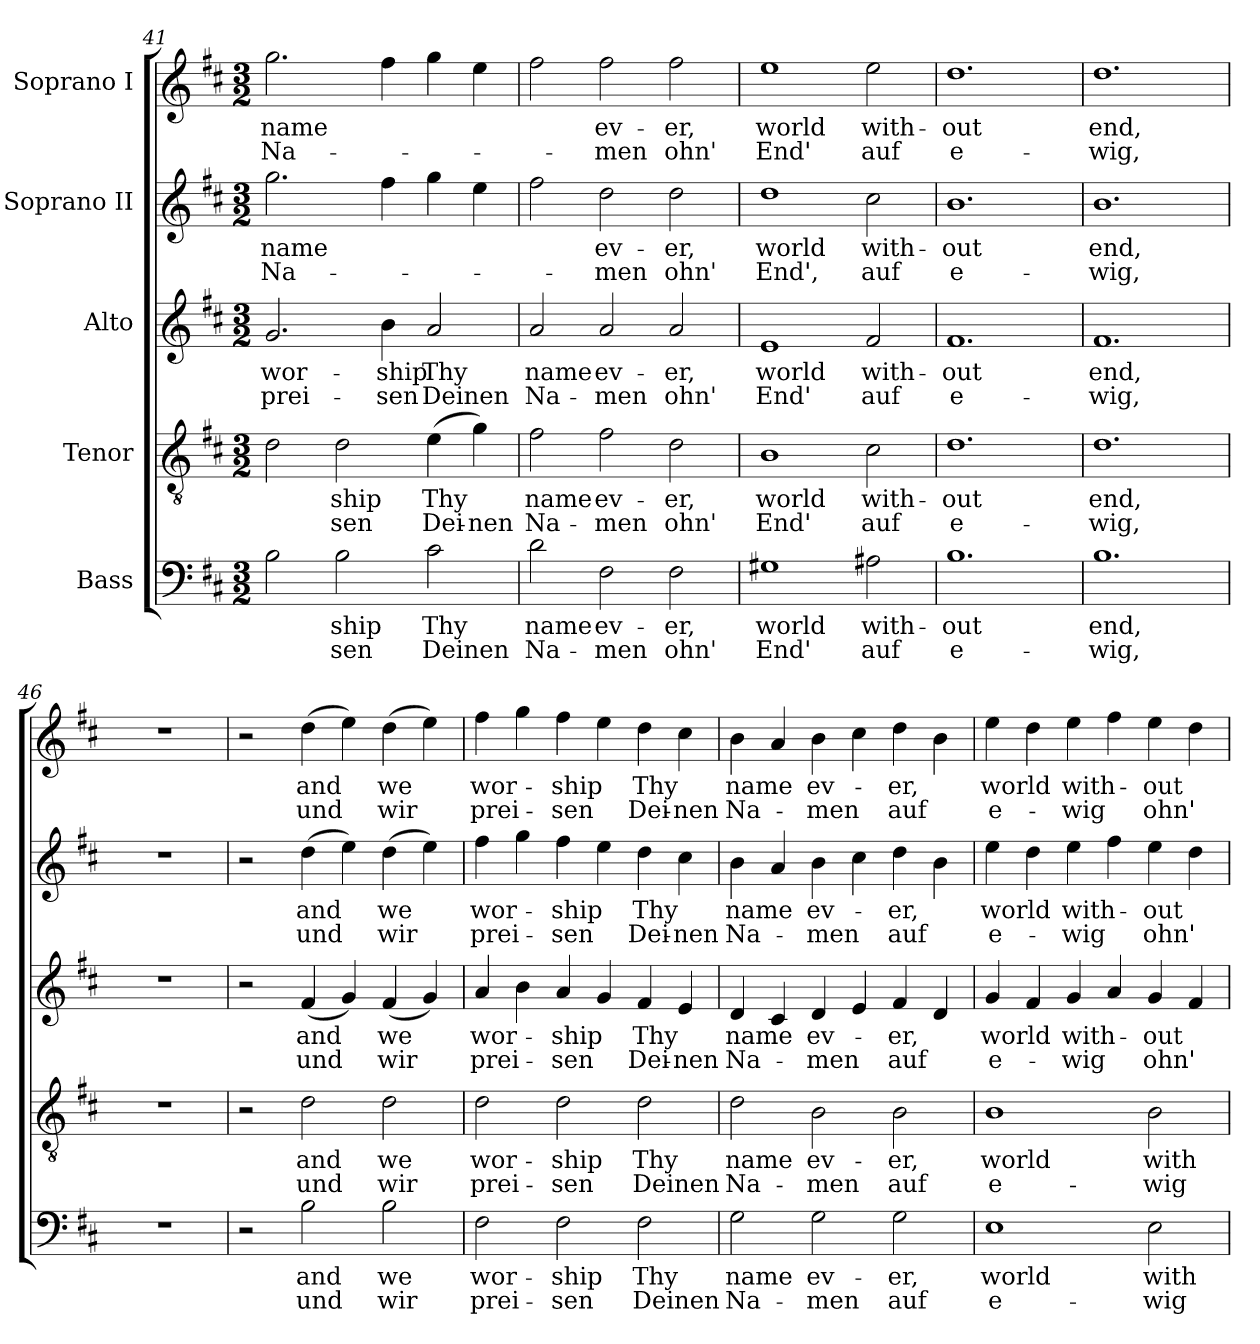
**kern	**text	**text	**kern	**text	**text	**kern	**text	**text	**kern	**text	**text	**kern	**text	**text
*part5	*part5	*part5	*part4	*part4	*part4	*part3	*part3	*part3	*part2	*part2	*part2	*part1	*part1	*part1
*staff5	*staff5	*staff5	*staff4	*staff4	*staff4	*staff3	*staff3	*staff3	*staff2	*staff2	*staff2	*staff1	*staff1	*staff1
*I"Bass	*	*	*I"Tenor	*	*	*I"Alto	*	*	*I"Soprano II	*	*	*I"Soprano I	*	*
*clefF4	*	*	*clefGv2	*	*	*clefG2	*	*	*clefG2	*	*	*clefG2	*	*
*k[f#c#]	*	*	*k[f#c#]	*	*	*k[f#c#]	*	*	*k[f#c#]	*	*	*k[f#c#]	*	*
*D:	*	*	*D:	*	*	*D:	*	*	*D:	*	*	*D:	*	*
*M3/2	*	*	*M3/2	*	*	*M3/2	*	*	*M3/2	*	*	*M3/2	*	*
=41	=41	=41	=41	=41	=41	=41	=41	=41	=41	=41	=41	=41	=41	=41
!	!	!	!	!	!	!	!LO:LY:b	!LO:LY:b	!	!LO:LY:b	!LO:LY:b	!	!LO:LY:b	!LO:LY:b
2B\	.	.	2d\	.	.	2.g/	wor-	prei-	2.gg\	name	Na-	2.gg\	name	Na-
!	!LO:LY:b	!LO:LY:b	!	!LO:LY:b	!LO:LY:b	!	!	!	!	!	!	!	!	!
2B\	-ship	-sen	2d\	-ship	-sen	.	.	.	.	.	.	.	.	.
!	!	!	!	!	!	!	!LO:LY:b	!LO:LY:b	!	!	!	!	!	!
.	.	.	.	.	.	4b\	-ship	-sen	4ff#\	.	.	4ff#\	.	.
!	!LO:LY:b	!LO:LY:b	!	!LO:LY:b	!LO:LY:b	!	!LO:LY:b	!LO:LY:b	!	!	!	!	!	!
2c#\	Thy	Deinen	(>4e\	Thy	Dei-	2a/	Thy	Deinen	4gg\	.	.	4gg\	.	.
!	!	!	!	!	!LO:LY:b	!	!	!	!	!	!	!	!	!
.	.	.	4g\)	.	-nen	.	.	.	4ee\	.	.	4ee\	.	.
=42	=42	=42	=42	=42	=42	=42	=42	=42	=42	=42	=42	=42	=42	=42
!	!LO:LY:b	!LO:LY:b	!	!LO:LY:b	!LO:LY:b	!	!LO:LY:b	!LO:LY:b	!	!	!	!	!	!
2d\	name	Na-	2f#\	name	Na-	2a/	name	Na-	2ff#\	.	.	2ff#\	.	.
!	!LO:LY:b	!LO:LY:b	!	!LO:LY:b	!LO:LY:b	!	!LO:LY:b	!LO:LY:b	!	!LO:LY:b	!LO:LY:b	!	!LO:LY:b	!LO:LY:b
2F#\	ev-	-men	2f#\	ev-	-men	2a/	ev-	-men	2dd\	ev-	-men	2ff#\	ev-	-men
!	!LO:LY:b	!LO:LY:b	!	!LO:LY:b	!LO:LY:b	!	!LO:LY:b	!LO:LY:b	!	!LO:LY:b	!LO:LY:b	!	!LO:LY:b	!LO:LY:b
2F#\	-er,	ohn'	2d\	-er,	ohn'	2a/	-er,	ohn'	2dd\	-er,	ohn'	2ff#\	-er,	ohn'
=43	=43	=43	=43	=43	=43	=43	=43	=43	=43	=43	=43	=43	=43	=43
!	!LO:LY:b	!LO:LY:b	!	!LO:LY:b	!LO:LY:b	!	!LO:LY:b	!LO:LY:b	!	!LO:LY:b	!LO:LY:b	!	!LO:LY:b	!LO:LY:b
1G#X	world	End'	1B	world	End'	1e	world	End'	1dd	world	End',	1ee	world	End'
!	!LO:LY:b	!LO:LY:b	!	!LO:LY:b	!LO:LY:b	!	!LO:LY:b	!LO:LY:b	!	!LO:LY:b	!LO:LY:b	!	!LO:LY:b	!LO:LY:b
2A#X\	with-	auf	2c#\	with-	auf	2f#/	with-	auf	2cc#\	with-	auf	2ee\	with-	auf
!!LO:PB:g=z
=44	=44	=44	=44	=44	=44	=44	=44	=44	=44	=44	=44	=44	=44	=44
!	!LO:LY:b	!LO:LY:b	!	!LO:LY:b	!LO:LY:b	!	!LO:LY:b	!LO:LY:b	!	!LO:LY:b	!LO:LY:b	!	!LO:LY:b	!LO:LY:b
1.B	-out	e-	1.d	-out	e-	1.f#	-out	e-	1.b	-out	e-	1.dd	-out	e-
=45	=45	=45	=45	=45	=45	=45	=45	=45	=45	=45	=45	=45	=45	=45
!	!LO:LY:b	!LO:LY:b	!	!LO:LY:b	!LO:LY:b	!	!LO:LY:b	!LO:LY:b	!	!LO:LY:b	!LO:LY:b	!	!LO:LY:b	!LO:LY:b
1.B	end,	-wig,	1.d	end,	-wig,	1.f#	end,	-wig,	1.b	end,	-wig,	1.dd	end,	-wig,
=46	=46	=46	=46	=46	=46	=46	=46	=46	=46	=46	=46	=46	=46	=46
1.r	.	.	1.r	.	.	1.r	.	.	1.r	.	.	1.r	.	.
=47	=47	=47	=47	=47	=47	=47	=47	=47	=47	=47	=47	=47	=47	=47
2r	.	.	2r	.	.	2r	.	.	2r	.	.	2r	.	.
!	!LO:LY:b	!LO:LY:b	!	!LO:LY:b	!LO:LY:b	!	!LO:LY:b	!LO:LY:b	!	!LO:LY:b	!LO:LY:b	!	!LO:LY:b	!LO:LY:b
2B\	and	und	2d\	and	und	(<4f#/	and	und	(>4dd\	and	und	(>4dd\	and	und
.	.	.	.	.	.	4g/)	.	.	4ee\)	.	.	4ee\)	.	.
!	!LO:LY:b	!LO:LY:b	!	!LO:LY:b	!LO:LY:b	!	!LO:LY:b	!LO:LY:b	!	!LO:LY:b	!LO:LY:b	!	!LO:LY:b	!LO:LY:b
2B\	we	wir	2d\	we	wir	(<4f#/	we	wir	(>4dd\	we	wir	(>4dd\	we	wir
.	.	.	.	.	.	4g/)	.	.	4ee\)	.	.	4ee\)	.	.
!!LO:PB:g=z
=48	=48	=48	=48	=48	=48	=48	=48	=48	=48	=48	=48	=48	=48	=48
!	!LO:LY:b	!LO:LY:b	!	!LO:LY:b	!LO:LY:b	!	!LO:LY:b	!LO:LY:b	!	!LO:LY:b	!LO:LY:b	!	!LO:LY:b	!LO:LY:b
2F#\	wor-	prei-	2d\	wor-	prei-	4a/	wor-	prei-	4ff#\	wor-	prei-	4ff#\	wor-	prei-
.	.	.	.	.	.	4b\	.	.	4gg\	.	.	4gg\	.	.
!	!LO:LY:b	!LO:LY:b	!	!LO:LY:b	!LO:LY:b	!	!LO:LY:b	!LO:LY:b	!	!LO:LY:b	!LO:LY:b	!	!LO:LY:b	!LO:LY:b
2F#\	-ship	-sen	2d\	-ship	-sen	4a/	-ship	-sen	4ff#\	-ship	-sen	4ff#\	-ship	-sen
.	.	.	.	.	.	4g/	.	.	4ee\	.	.	4ee\	.	.
!	!LO:LY:b	!LO:LY:b	!	!LO:LY:b	!LO:LY:b	!	!LO:LY:b	!LO:LY:b	!	!LO:LY:b	!LO:LY:b	!	!LO:LY:b	!LO:LY:b
2F#\	Thy	Deinen	2d\	Thy	Deinen	4f#/	Thy	Dei-	4dd\	Thy	Dei-	4dd\	Thy	Dei-
!	!	!	!	!	!	!	!	!LO:LY:b	!	!	!LO:LY:b	!	!	!LO:LY:b
.	.	.	.	.	.	4e/	.	-nen	4cc#\	.	-nen	4cc#\	.	-nen
=49	=49	=49	=49	=49	=49	=49	=49	=49	=49	=49	=49	=49	=49	=49
!	!LO:LY:b	!LO:LY:b	!	!LO:LY:b	!LO:LY:b	!	!LO:LY:b	!LO:LY:b	!	!LO:LY:b	!LO:LY:b	!	!LO:LY:b	!LO:LY:b
2G\	name	Na-	2d\	name	Na-	4d/	name	Na-	4b\	name	Na-	4b\	name	Na-
.	.	.	.	.	.	4c#/	.	.	4a/	.	.	4a/	.	.
!	!LO:LY:b	!LO:LY:b	!	!LO:LY:b	!LO:LY:b	!	!LO:LY:b	!LO:LY:b	!	!LO:LY:b	!LO:LY:b	!	!LO:LY:b	!LO:LY:b
2G\	ev-	-men	2B\	ev-	-men	4d/	ev-	-men	4b\	ev-	-men	4b\	ev-	-men
.	.	.	.	.	.	4e/	.	.	4cc#\	.	.	4cc#\	.	.
!	!LO:LY:b	!LO:LY:b	!	!LO:LY:b	!LO:LY:b	!	!LO:LY:b	!LO:LY:b	!	!LO:LY:b	!LO:LY:b	!	!LO:LY:b	!LO:LY:b
2G\	-er,	auf	2B\	-er,	auf	4f#/	-er,	auf	4dd\	-er,	auf	4dd\	-er,	auf
.	.	.	.	.	.	4d/	.	.	4b\	.	.	4b\	.	.
=50	=50	=50	=50	=50	=50	=50	=50	=50	=50	=50	=50	=50	=50	=50
!	!LO:LY:b	!LO:LY:b	!	!LO:LY:b	!LO:LY:b	!	!LO:LY:b	!LO:LY:b	!	!LO:LY:b	!LO:LY:b	!	!LO:LY:b	!LO:LY:b
1E	world	e-	1B	world	e-	4g/	world	e-	4ee\	world	e-	4ee\	world	e-
.	.	.	.	.	.	4f#/	.	.	4dd\	.	.	4dd\	.	.
!	!	!	!	!	!	!	!LO:LY:b	!LO:LY:b	!	!LO:LY:b	!LO:LY:b	!	!LO:LY:b	!LO:LY:b
.	.	.	.	.	.	4g/	with-	-wig	4ee\	with-	-wig	4ee\	with-	-wig
.	.	.	.	.	.	4a/	.	.	4ff#\	.	.	4ff#\	.	.
!	!LO:LY:b	!LO:LY:b	!	!LO:LY:b	!LO:LY:b	!	!LO:LY:b	!LO:LY:b	!	!LO:LY:b	!LO:LY:b	!	!LO:LY:b	!LO:LY:b
2E\	with-	-wig	2B\	with-	-wig	4g/	-out	ohn'	4ee\	-out	ohn'	4ee\	-out	ohn'
.	.	.	.	.	.	4f#/	.	.	4dd\	.	.	4dd\	.	.
=	=	=	=	=	=	=	=	=	=	=	=	=	=	=
*-	*-	*-	*-	*-	*-	*-	*-	*-	*-	*-	*-	*-	*-	*-
